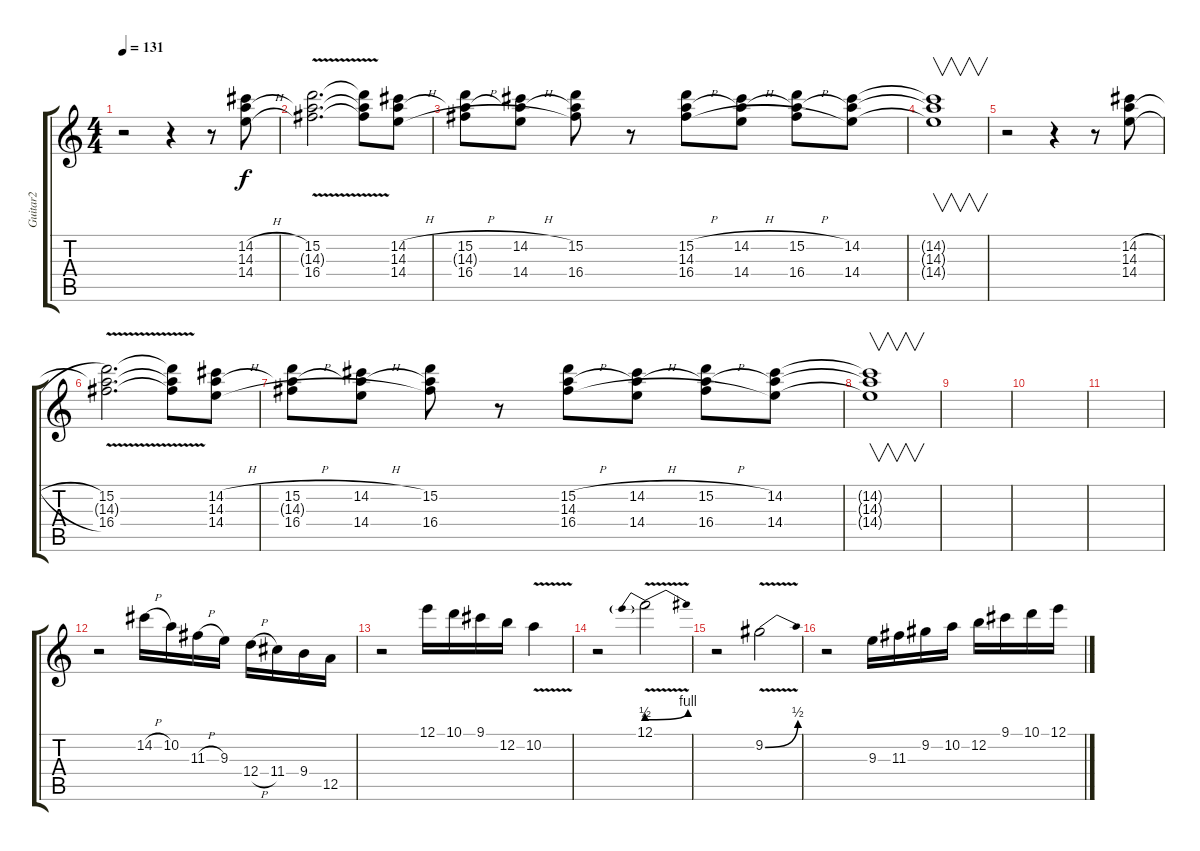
\track ("Guitar2" "Guitar2") {instrument distortionguitar}
\staff {score tabs}
\tuning (E4 B3 G3 D3 A2 E2) {hide}
\ts (4 4)
\tempo 131
\clef g2
\ks c
r.2{dy f} r.4 r.8 (14.2{h} 14.3 14.4{h}).8{volume 8} |
(15.2{v} 14.3{v t} 16.4{v}).2{d} (15.2{t} 14.3{t} 16.4{t}).8 (14.2{h} 14.3 14.4{h}).8 |
(15.2{h} 14.3{t} 16.4{h}).8 (14.2{h} 14.3{t} 14.4{h}).8 (15.2 14.3{t} 16.4).8 r.8 (15.2{h} 14.3 16.4{h}).8 (14.2{h} 14.3{t} 14.4{h}).8 (15.2{h} 14.3{t} 16.4{h}).8 (14.2 14.3{t} 14.4).8 |
(14.2{t} 14.3{t} 14.4{t}).1{v} |
r.2 r.4 r.8 (14.2{h} 14.3 14.4{h}).8{volume 8} |
(15.2{v} 14.3{v t} 16.4{v}).2{d} (15.2{t} 14.3{t} 16.4{t}).8 (14.2{h} 14.3 14.4{h}).8 |
(15.2{h} 14.3{t} 16.4{h}).8 (14.2{h} 14.3{t} 14.4{h}).8 (15.2 14.3{t} 16.4).8 r.8 (15.2{h} 14.3 16.4{h}).8 (14.2{h} 14.3{t} 14.4{h}).8 (15.2{h} 14.3{t} 16.4{h}).8 (14.2 14.3{t} 14.4).8 |
(14.2{t} 14.3{t} 14.4{t}).1{v} |
|
|
|
r.2{volume 13} 14.2{h}.16 10.2.16 11.3{h}.16 9.3.16 12.4{h}.16 11.4.16 9.4.16 12.5.16 |
r.2 12.1.16 10.1.16 9.1.16 12.2.16 10.2{v}.4 |
r.2 12.1{be (prebendbend 0 2 60 4) v}.2 |
r.2 9.2{be (bend 0 0 60 2) v}.2 |
r.2 9.3.16 11.3.16 9.2.16 10.2.16 12.2.16 9.1.16 10.1.16 12.1.16
